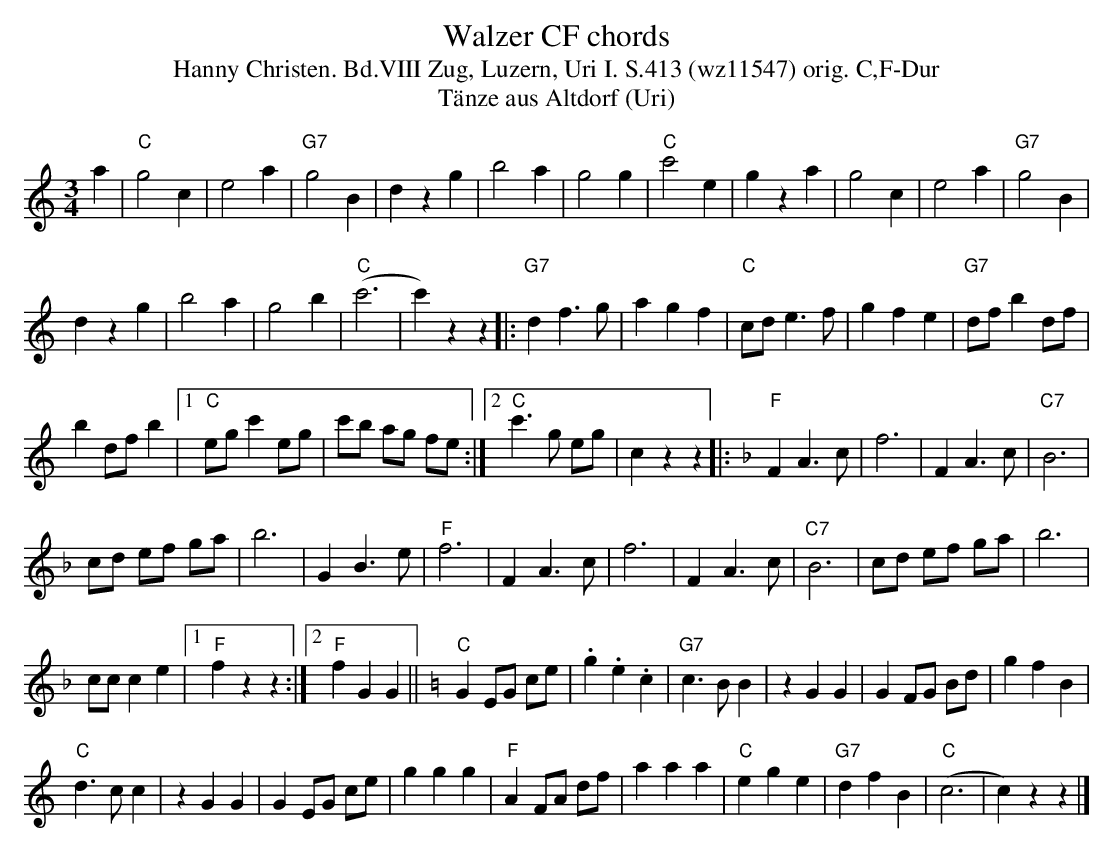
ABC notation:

X:1
T: Walzer CF chords
T:Hanny Christen. Bd.VIII Zug, Luzern, Uri I. S.413 (wz11547) orig. C,F-Dur
T: T\"anze aus Altdorf (Uri)
M:3/4
L:1/4
K:C %%MIDI gchordon
a | "C"g2c | e2a | "G7"g2B | dzg | b2a | g2g | "C"c'2e | gza | g2c | e2a | "G7"g2B |
dzg | b2a | g2b | "C"(c'3 | c')zz |: "G7"df>g | agf | "C"c/d/ e>f | gfe | "G7"d/f/ b d/f/ |
b d/f/ b |1 "C"e/g/ c' e/g/ | c'/b/ a/g/ f/e/ :|2 "C"c'>g e/g/ | czz |: [K:F] "F"FA>c | f3 | FA>c | "C7"B3 |
c/d/ e/f/ g/a/ | b3 | GB>e | "F"f3 | FA>c | f3 | FA>c | "C7"B3 | c/d/ e/f/ g/a/ | b3 |
c/c/ce |1 "F"fzz :|2 "F"fGG || [K:C] [L:1/8] "C"G2 EG ce | .g2.e2.c2 | "G7"c3BB2 | z2G2G2 | G2 FG Bd | g2f2B2 |
"C"d3cc2 | z2G2G2 | G2 EG ce | g2g2g2 | "F"A2 FA df | a2a2a2 | "C"e2g2e2 | "G7"d2f2B2 | "C"(c6 | c2)z2z2 |]
